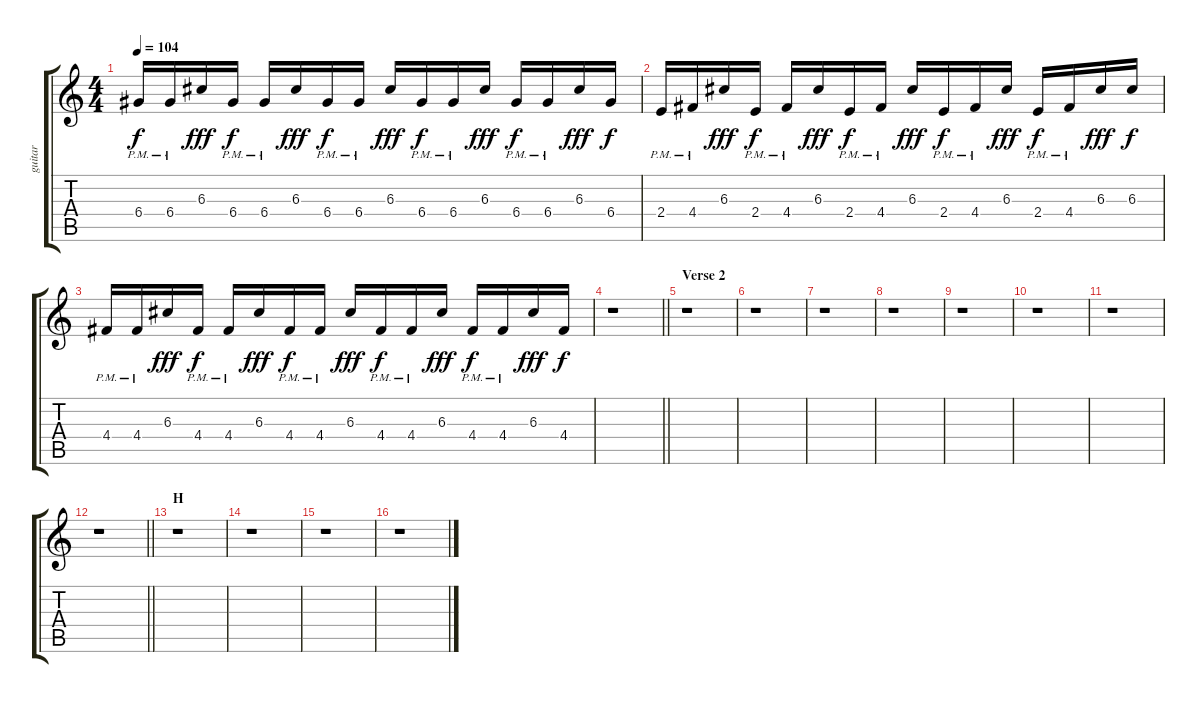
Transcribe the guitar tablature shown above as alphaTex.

\track ("guitar" "guitar") {instrument electricguitarclean}
\staff {score tabs}
\tuning (E4 B3 G3 D3 A2 E2) {hide}
\ts (4 4)
\tempo 104
\clef g2
\ks c
6.4{pm}.16{dy f beam Up} 6.4{pm}.16{beam Up} 6.3.16{dy fff beam Up} 6.4{pm}.16{dy f beam Up} 6.4{pm}.16{beam Up} 6.3.16{dy fff beam Up} 6.4{pm}.16{dy f beam Up} 6.4{pm}.16{beam Up} 6.3.16{dy fff beam Up} 6.4{pm}.16{dy f beam Up} 6.4{pm}.16{beam Up} 6.3.16{dy fff beam Up} 6.4{pm}.16{dy f beam Up} 6.4{pm}.16{beam Up} 6.3.16{dy fff beam Up} 6.4.16{dy f beam Up} |
2.4{pm}.16 4.4{pm}.16 6.3.16{dy fff} 2.4{pm}.16{dy f} 4.4{pm}.16 6.3.16{dy fff} 2.4{pm}.16{dy f} 4.4{pm}.16 6.3.16{dy fff} 2.4{pm}.16{dy f} 4.4{pm}.16 6.3.16{dy fff} 2.4{pm}.16{dy f} 4.4{pm}.16 6.3.16{dy fff} 6.3.16{dy f} |
4.4{pm}.16 4.4{pm}.16 6.3.16{dy fff} 4.4{pm}.16{dy f} 4.4{pm}.16 6.3.16{dy fff} 4.4{pm}.16{dy f} 4.4{pm}.16 6.3.16{dy fff} 4.4{pm}.16{dy f} 4.4{pm}.16 6.3.16{dy fff} 4.4{pm}.16{dy f} 4.4{pm}.16 6.3.16{dy fff} 4.4.16{dy f} |
\barLineRight lightlight
r.1 |
\section ("" "Verse 2")
r.1 |
r.1 |
r.1 |
r.1 |
r.1 |
r.1 |
r.1 |
\barLineRight lightlight
r.1 |
\section ("" "H")
r.1 |
r.1 |
r.1 |
r.1
